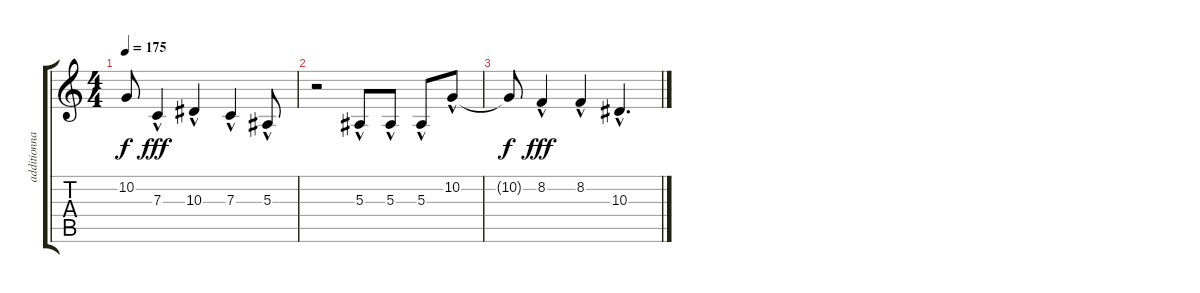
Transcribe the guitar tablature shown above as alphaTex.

\track ("additionnal guitar" "additionna") {instrument flute}
\staff {score tabs}
\tuning (D4 A3 F3 C3 G2 C2) {hide}
\ts (4 4)
\tempo 175
\clef g2
\ks c
10.2{t}.8{dy f} 7.3{hac}.4{dy fff} 10.3{hac}.4 7.3{hac}.4 5.3{hac}.8 |
r.2 5.3{hac}.8 5.3{hac}.8 5.3{hac}.8 10.2{hac}.8 |
10.2{t}.8{dy f} 8.2{hac}.4{dy fff} 8.2{hac}.4 10.3{hac}.4{d}
